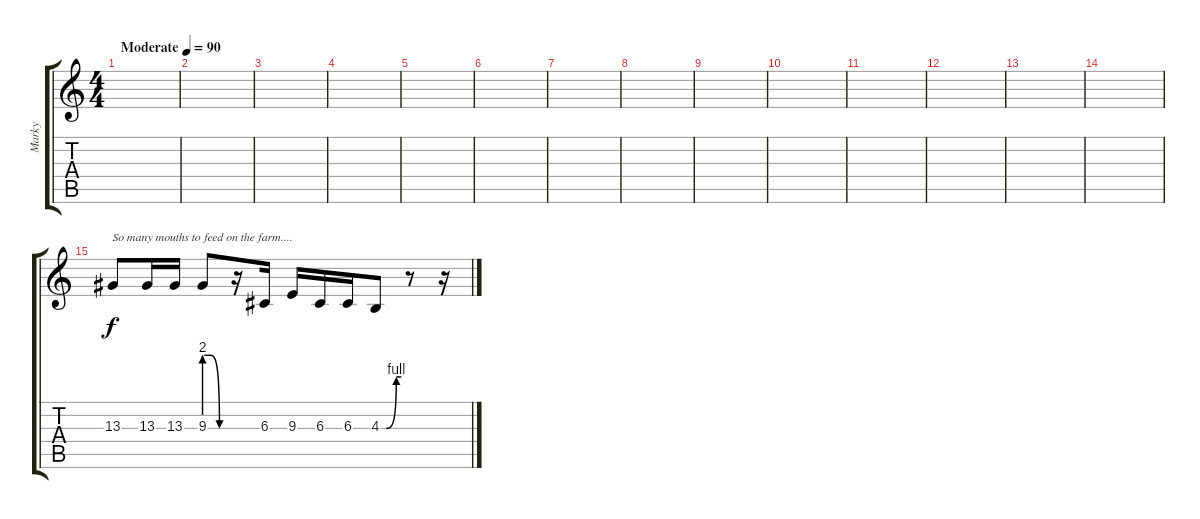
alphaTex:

\track ("Marky" "Marky") {instrument trumpet}
\staff {score tabs}
\tuning (E4 B3 G3 D3 A2 E2) {hide}
\ts (4 4)
\tempo (90 "Moderate")
\clef g2
\ks c
|
|
|
|
|
|
|
|
|
|
|
|
|
|
13.3.8{txt "So many mouths to feed on the farm...."} 13.3.16 13.3.16 9.3{be (custom 0 8 15 8 40 0 60 0)}.8 r.16 6.3.16 9.3.16 6.3.16 6.3.16 4.3{be (custom 0 0 15 0 45 4 60 4)}.8 r.8 r.16
